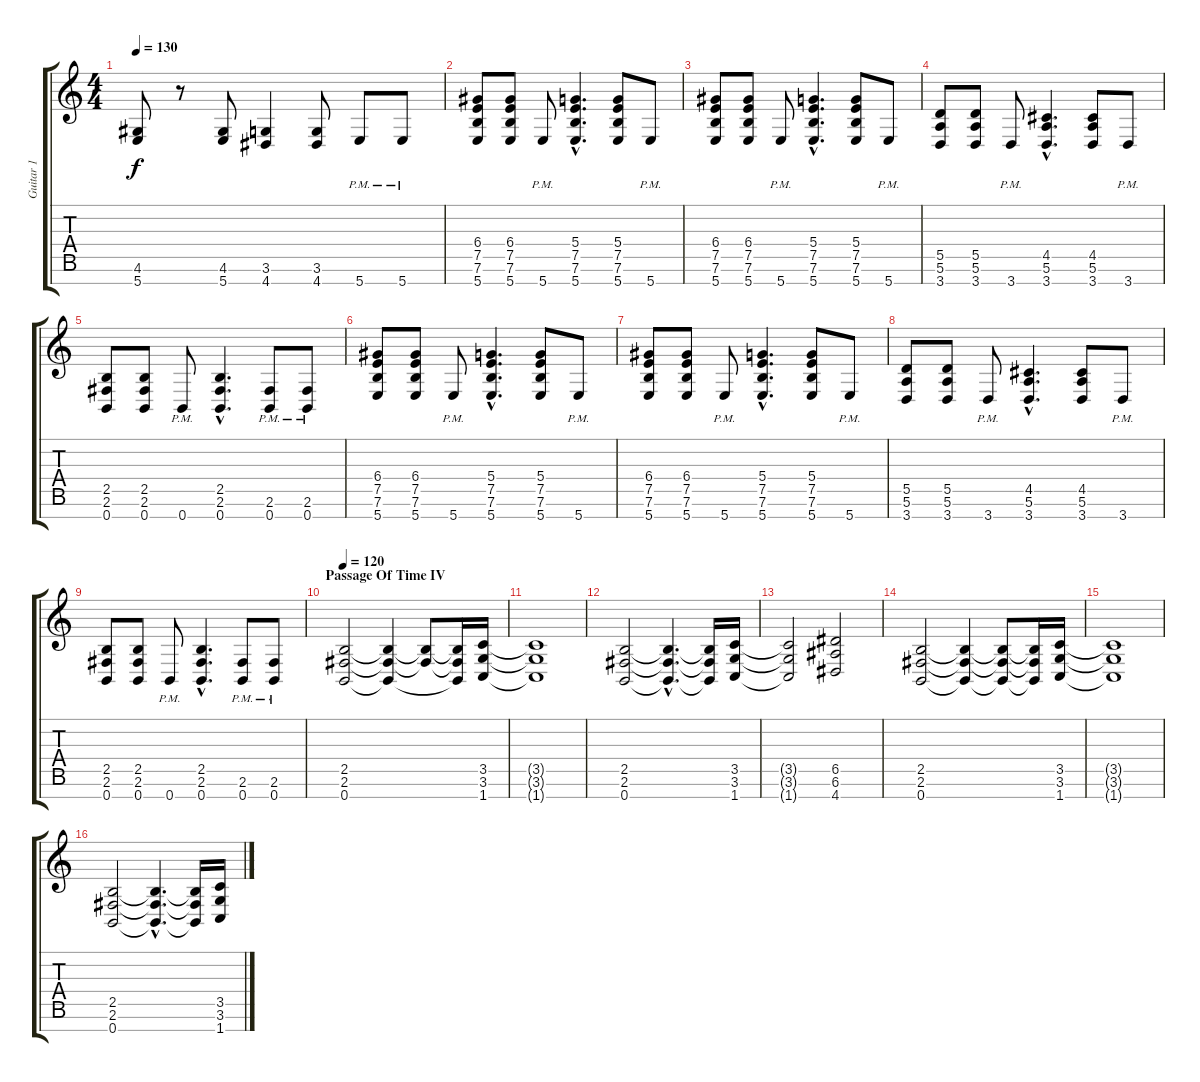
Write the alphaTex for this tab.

\track ("Guitar 1" "Guitar 1") {instrument distortionguitar}
\staff {score tabs}
\tuning (E4 B3 G3 D3 A2 E2 B1) {hide}
\ts (4 4)
\tempo 130
\clef g2
\ks c
(4.6 5.7).8{dy f} r.8 (4.6 5.7).8 (3.6 4.7).4 (3.6 4.7).8 5.7{pm}.8 5.7{pm}.8 |
\section ("" "")
(6.4 7.5 7.6 5.7).8 (6.4 7.5 7.6 5.7).8 5.7{pm}.8 (5.4{hac} 7.5{hac} 7.6{hac} 5.7{hac}).4{d} (5.4 7.5 7.6 5.7).8 5.7{pm}.8 |
(6.4 7.5 7.6 5.7).8 (6.4 7.5 7.6 5.7).8 5.7{pm}.8 (5.4{hac} 7.5{hac} 7.6{hac} 5.7{hac}).4{d} (5.4 7.5 7.6 5.7).8 5.7{pm}.8 |
(5.5 5.6 3.7).8 (5.5 5.6 3.7).8 3.7{pm}.8 (4.5{hac} 5.6{hac} 3.7{hac}).4{d} (4.5 5.6 3.7).8 3.7{pm}.8 |
(2.5 2.6 0.7).8 (2.5 2.6 0.7).8 0.7{pm}.8 (2.5{hac} 2.6{hac} 0.7{hac}).4{d} (2.6{pm} 0.7{pm}).8 (2.6{pm} 0.7{pm}).8 |
(6.4 7.5 7.6 5.7).8 (6.4 7.5 7.6 5.7).8 5.7{pm}.8 (5.4{hac} 7.5{hac} 7.6{hac} 5.7{hac}).4{d} (5.4 7.5 7.6 5.7).8 5.7{pm}.8 |
(6.4 7.5 7.6 5.7).8 (6.4 7.5 7.6 5.7).8 5.7{pm}.8 (5.4{hac} 7.5{hac} 7.6{hac} 5.7{hac}).4{d} (5.4 7.5 7.6 5.7).8 5.7{pm}.8 |
(5.5 5.6 3.7).8 (5.5 5.6 3.7).8 3.7{pm}.8 (4.5{hac} 5.6{hac} 3.7{hac}).4{d} (4.5 5.6 3.7).8 3.7{pm}.8 |
(2.5 2.6 0.7).8 (2.5 2.6 0.7).8 0.7{pm}.8 (2.5{hac} 2.6{hac} 0.7{hac}).4{d} (2.6{pm} 0.7{pm}).8 (2.6{pm} 0.7{pm}).8 |
\section ("" "Passage Of Time IV")
\tempo 120
(2.5 2.6 0.7).2 (2.5{t} 2.6{t} 0.7{t}).4 (2.5{t} 2.6{t}).8 (2.5{t} 2.6{t} 0.7{t}).16 (3.5 3.6 1.7).16 |
(3.5{t} 3.6{t} 1.7{t}).1 |
(2.5 2.6 0.7).2 (2.5{hac t} 2.6{hac t} 0.7{hac t}).4{d} (2.5{t} 2.6{t} 0.7{t}).16 (3.5 3.6 1.7).16 |
(3.5{t} 3.6{t} 1.7{t}).2 (6.5 6.6 4.7).2 |
(2.5 2.6 0.7).2 (2.5{t} 2.6{t} 0.7{t}).4 (2.5{t} 2.6{t} 0.7{t}).8 (2.5{t} 2.6{t} 0.7{t}).16 (3.5 3.6 1.7).16 |
(3.5{t} 3.6{t} 1.7{t}).1 |
(2.5 2.6 0.7).2 (2.5{hac t} 2.6{hac t} 0.7{hac t}).4{d} (2.5{t} 2.6{t} 0.7{t}).16 (3.5 3.6 1.7).16
